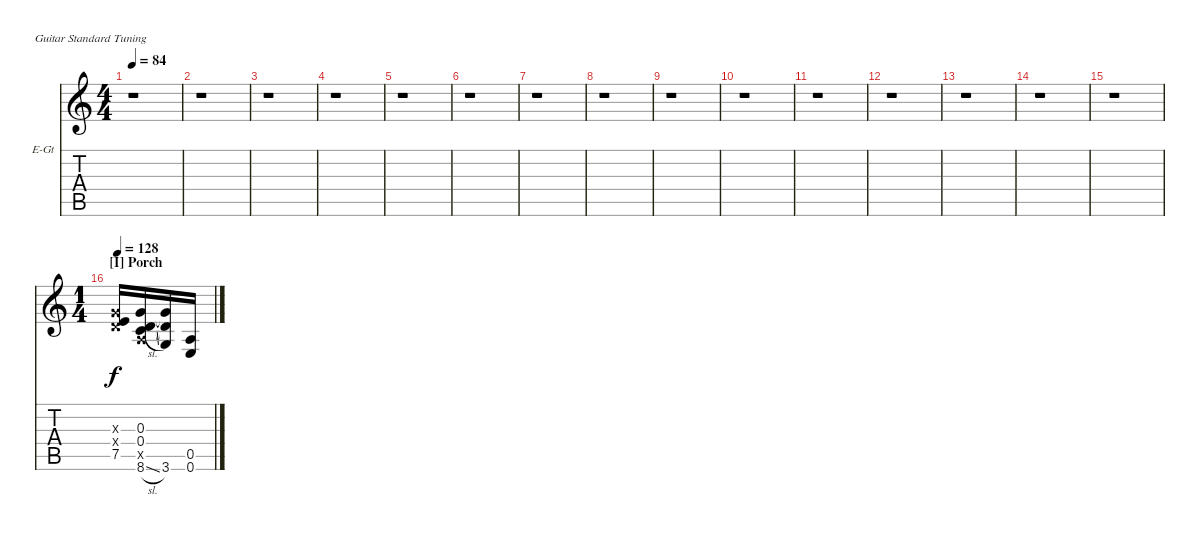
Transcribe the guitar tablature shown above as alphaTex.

\defaultSystemsLayout 4
\bracketExtendMode nobrackets
\firstSystemTrackNameOrientation horizontal
\otherSystemsTrackNameOrientation horizontal
\track ("Stone Gossard (Drive)" "E-Gt") {instrument overdrivenguitar}
\staff {score tabs}
\tuning (E4 B3 G3 D3 A2 E2)
\ts (4 4)
\tempo 84
\clef g2
\ks c
r.1{dy f} |
r.1 |
r.1 |
r.1 |
r.1 |
r.1 |
r.1 |
r.1 |
r.1 |
r.1 |
r.1 |
r.1 |
r.1 |
r.1 |
r.1 |
\ts (1 4)
\section ("I" "Porch")
\tempo 128
(0.3{x} 0.4{x} 7.5).16 (0.3 0.4 0.5{x} 8.6{sl}).16 (0.3{t} 0.4{t} 3.6).16 (0.5 0.6).16
